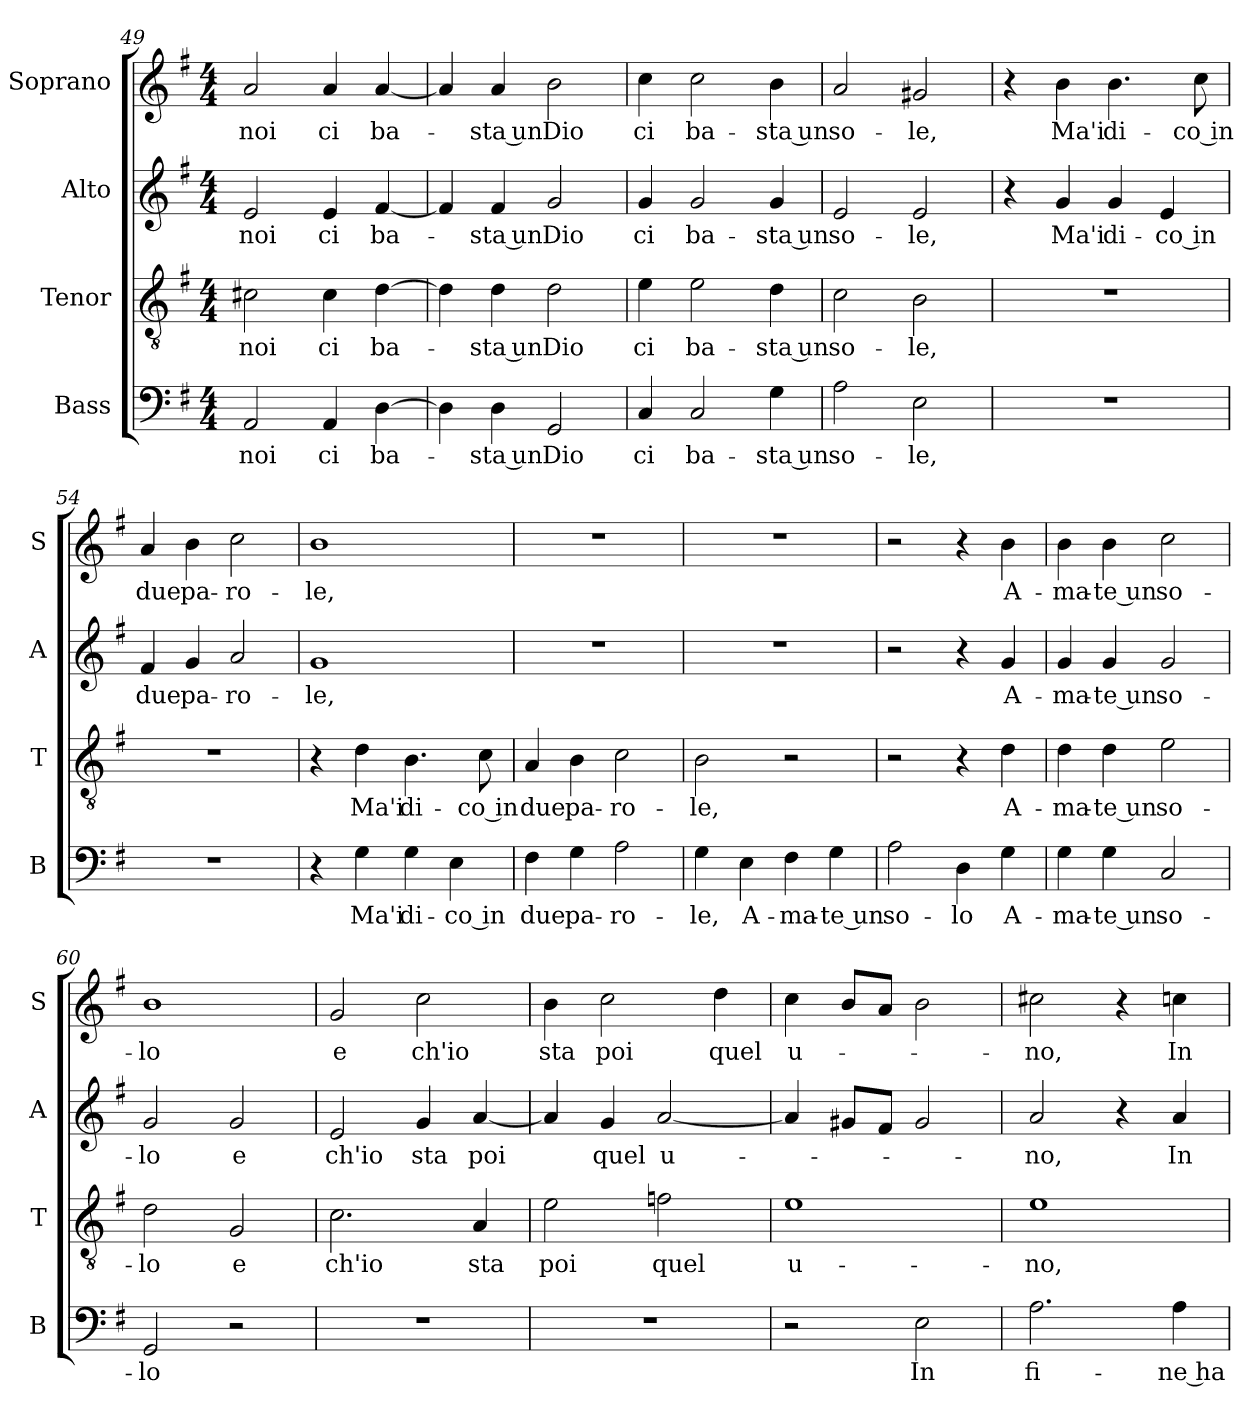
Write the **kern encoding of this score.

**kern	**text	**kern	**text	**kern	**text	**kern	**text
*part4	*part4	*part3	*part3	*part2	*part2	*part1	*part1
*staff4	*staff4	*staff3	*staff3	*staff2	*staff2	*staff1	*staff1
*I"Bass	*	*I"Tenor	*	*I"Alto	*	*I"Soprano	*
*I'B	*	*I'T	*	*I'A	*	*I'S	*
!!LO:PB:g=z
*clefF4	*	*clefGv2	*	*clefG2	*	*clefG2	*
*k[f#]	*	*k[f#]	*	*k[f#]	*	*k[f#]	*
*G:	*	*G:	*	*G:	*	*G:	*
*M4/4	*	*M4/4	*	*M4/4	*	*M4/4	*
=49	=49	=49	=49	=49	=49	=49	=49
!	!LO:LY:b	!	!LO:LY:b	!	!LO:LY:b	!	!LO:LY:b
2AA/	noi	2c#X\	noi	2e/	noi	2a/	noi
!	!LO:LY:b	!	!LO:LY:b	!	!LO:LY:b	!	!LO:LY:b
4AA/	ci	4c#\	ci	4e/	ci	4a/	ci
!	!LO:LY:b	!	!LO:LY:b	!	!LO:LY:b	!	!LO:LY:b
[4D\	ba-	[4d\	ba-	[4f#/	ba-	[4a/	ba-
=50	=50	=50	=50	=50	=50	=50	=50
4D\]	.	4d\]	.	4f#/]	.	4a/]	.
!	!LO:LY:b	!	!LO:LY:b	!	!LO:LY:b	!	!LO:LY:b
4D\	-sta un	4d\	-sta un	4f#/	-sta un	4a/	-sta un
!	!LO:LY:b	!	!LO:LY:b	!	!LO:LY:b	!	!LO:LY:b
2GG/	Dio	2d\	Dio	2g/	Dio	2b\	Dio
=51	=51	=51	=51	=51	=51	=51	=51
!	!LO:LY:b	!	!LO:LY:b	!	!LO:LY:b	!	!LO:LY:b
4C/	ci	4e\	ci	4g/	ci	4cc\	ci
!	!LO:LY:b	!	!LO:LY:b	!	!LO:LY:b	!	!LO:LY:b
2C/	ba-	2e\	ba-	2g/	ba-	2cc\	ba-
!	!LO:LY:b	!	!LO:LY:b	!	!LO:LY:b	!	!LO:LY:b
4G\	-sta un	4d\	-sta un	4g/	-sta un	4b\	-sta un
=52	=52	=52	=52	=52	=52	=52	=52
!	!LO:LY:b	!	!LO:LY:b	!	!LO:LY:b	!	!LO:LY:b
2A\	so-	2c\	so-	2e/	so-	2a/	so-
!	!LO:LY:b	!	!LO:LY:b	!	!LO:LY:b	!	!LO:LY:b
2E\	-le,	2B\	-le,	2e/	-le,	2g#X/	-le,
=53	=53	=53	=53	=53	=53	=53	=53
1r	.	1r	.	4r	.	4r	.
!	!	!	!	!	!LO:LY:b	!	!LO:LY:b
.	.	.	.	4g/	Ma'i	4b\	Ma'i
!	!	!	!	!	!LO:LY:b	!	!LO:LY:b
.	.	.	.	4g/	di-	4.b\	di-
!	!	!	!	!	!LO:LY:b	!	!
.	.	.	.	4e/	-co in	.	.
!	!	!	!	!	!	!	!LO:LY:b
.	.	.	.	.	.	8cc\	-co in
=54	=54	=54	=54	=54	=54	=54	=54
!	!	!	!	!	!LO:LY:b	!	!LO:LY:b
1r	.	1r	.	4f#/	due	4a/	due
!	!	!	!	!	!LO:LY:b	!	!LO:LY:b
.	.	.	.	4g/	pa-	4b\	pa-
!	!	!	!	!	!LO:LY:b	!	!LO:LY:b
.	.	.	.	2a/	-ro-	2cc\	-ro-
!!LO:LB:g=z
=55	=55	=55	=55	=55	=55	=55	=55
!	!	!	!	!	!LO:LY:b	!	!LO:LY:b
4r	.	4r	.	1g	-le,	1b	-le,
!	!LO:LY:b	!	!LO:LY:b	!	!	!	!
4G\	Ma'i	4d\	Ma'i	.	.	.	.
!	!LO:LY:b	!	!LO:LY:b	!	!	!	!
4G\	di-	4.B\	di-	.	.	.	.
!	!LO:LY:b	!	!	!	!	!	!
4E\	-co in	.	.	.	.	.	.
!	!	!	!LO:LY:b	!	!	!	!
.	.	8c\	-co in	.	.	.	.
=56	=56	=56	=56	=56	=56	=56	=56
!	!LO:LY:b	!	!LO:LY:b	!	!	!	!
4F#\	due	4A/	due	1r	.	1r	.
!	!LO:LY:b	!	!LO:LY:b	!	!	!	!
4G\	pa-	4B\	pa-	.	.	.	.
!	!LO:LY:b	!	!LO:LY:b	!	!	!	!
2A\	-ro-	2c\	-ro-	.	.	.	.
=57	=57	=57	=57	=57	=57	=57	=57
!	!LO:LY:b	!	!LO:LY:b	!	!	!	!
4G\	-le,	2B\	-le,	1r	.	1r	.
!	!LO:LY:b	!	!	!	!	!	!
4E\	A-	.	.	.	.	.	.
!	!LO:LY:b	!	!	!	!	!	!
4F#\	-ma-	2r	.	.	.	.	.
!	!LO:LY:b	!	!	!	!	!	!
4G\	-te un	.	.	.	.	.	.
=58	=58	=58	=58	=58	=58	=58	=58
!	!LO:LY:b	!	!	!	!	!	!
2A\	so-	2r	.	2r	.	2r	.
!	!LO:LY:b	!	!	!	!	!	!
4D\	-lo	4r	.	4r	.	4r	.
!	!LO:LY:b	!	!LO:LY:b	!	!LO:LY:b	!	!LO:LY:b
4G\	A-	4d\	A-	4g/	A-	4b\	A-
=59	=59	=59	=59	=59	=59	=59	=59
!	!LO:LY:b	!	!LO:LY:b	!	!LO:LY:b	!	!LO:LY:b
4G\	-ma-	4d\	-ma-	4g/	-ma-	4b\	-ma-
!	!LO:LY:b	!	!LO:LY:b	!	!LO:LY:b	!	!LO:LY:b
4G\	-te un	4d\	-te un	4g/	-te un	4b\	-te un
!	!LO:LY:b	!	!LO:LY:b	!	!LO:LY:b	!	!LO:LY:b
2C/	so-	2e\	so-	2g/	so-	2cc\	so-
=60	=60	=60	=60	=60	=60	=60	=60
!	!LO:LY:b	!	!LO:LY:b	!	!LO:LY:b	!	!LO:LY:b
2GG/	-lo	2d\	-lo	2g/	-lo	1b	-lo
!	!	!	!LO:LY:b	!	!LO:LY:b	!	!
2r	.	2G/	e	2g/	e	.	.
!!LO:LB:g=z
=61	=61	=61	=61	=61	=61	=61	=61
!	!	!	!LO:LY:b	!	!LO:LY:b	!	!LO:LY:b
1r	.	2.c\	ch'io	2e/	ch'io	2g/	e
!	!	!	!	!	!LO:LY:b	!	!LO:LY:b
.	.	.	.	4g/	sta	2cc\	ch'io
!	!	!	!LO:LY:b	!	!LO:LY:b	!	!
.	.	4A/	sta	[4a/	poi	.	.
=62	=62	=62	=62	=62	=62	=62	=62
!	!	!	!LO:LY:b	!	!	!	!LO:LY:b
1r	.	2e\	poi	4a/]	.	4b\	sta
!	!	!	!	!	!LO:LY:b	!	!LO:LY:b
.	.	.	.	4g/	quel	2cc\	poi
!	!	!	!LO:LY:b	!	!LO:LY:b	!	!
.	.	2fn\	quel	[2a/	u-	.	.
!	!	!	!	!	!	!	!LO:LY:b
.	.	.	.	.	.	4dd\	quel
=63	=63	=63	=63	=63	=63	=63	=63
!	!	!	!LO:LY:b	!	!	!	!LO:LY:b
2r	.	1e	u-	4a/]	.	4cc\	u-
.	.	.	.	8g#X/L	.	8b/L	.
.	.	.	.	8f#/J	.	8a/J	.
!	!LO:LY:b	!	!	!	!	!	!
2E\	In	.	.	2g#/	.	2b\	.
=64	=64	=64	=64	=64	=64	=64	=64
!	!LO:LY:b	!	!LO:LY:b	!	!LO:LY:b	!	!LO:LY:b
2.A\	fi-	1e	-no,	2a/	-no,	2cc#X\	-no,
.	.	.	.	4r	.	4r	.
!	!LO:LY:b	!	!	!	!LO:LY:b	!	!LO:LY:b
4A\	-ne ha-	.	.	4a/	In	4ccn\	In
=	=	=	=	=	=	=	=
*-	*-	*-	*-	*-	*-	*-	*-
